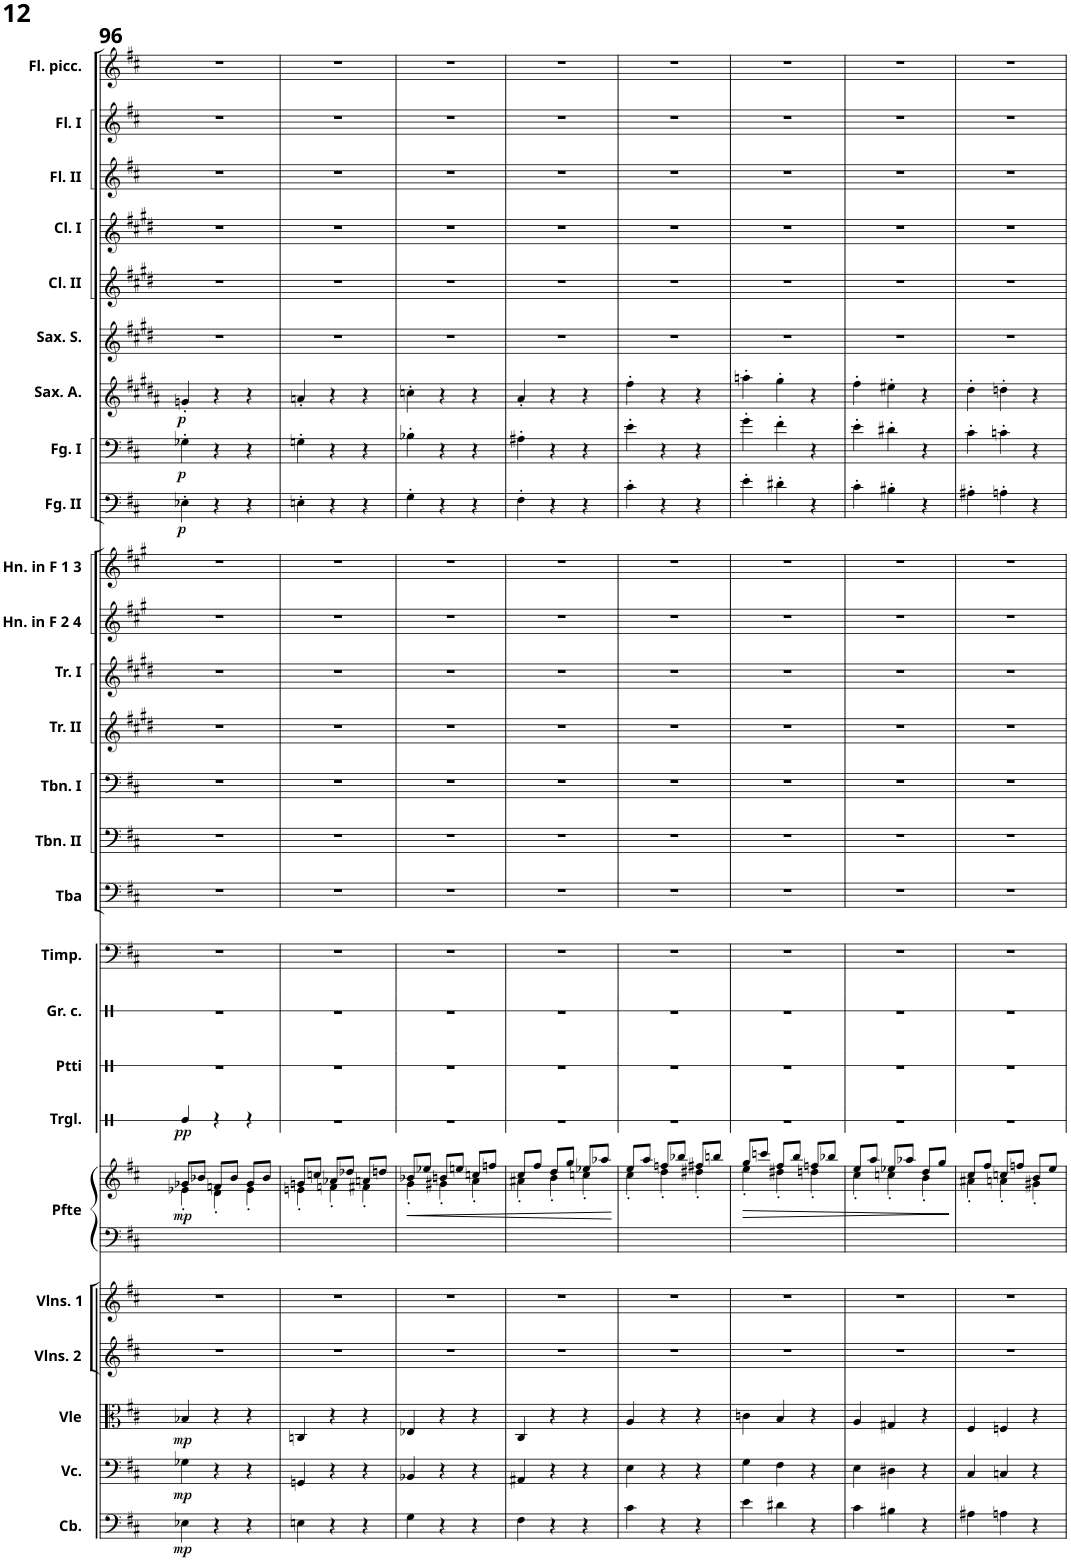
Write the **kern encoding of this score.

**kern	**dynam	**kern	**dynam	**kern	**dynam	**kern	**kern	**kern	**kern	**dynam	**kern	**kern	**kern	**kern	**kern	**kern	**kern	**kern	**kern	**kern	**dynam	**kern	**dynam	**kern	**dynam	**kern	**kern	**kern	**kern	**kern	**kern
*part24	*part24	*part23	*part23	*part22	*part22	*part21	*part20	*part19	*part19	*part19	*part18	*part17	*part16	*part15	*part14	*part13	*part12	*part11	*part10	*part9	*part9	*part8	*part8	*part7	*part7	*part6	*part5	*part4	*part3	*part2	*part1
*staff25	*staff25	*staff24	*staff24	*staff23	*staff23	*staff22	*staff21	*staff20	*staff19	*staff19/20	*staff18	*staff17	*staff16	*staff15	*staff14	*staff13	*staff12	*staff11	*staff10	*staff9	*staff9	*staff8	*staff8	*staff7	*staff7	*staff6	*staff5	*staff4	*staff3	*staff2	*staff1
*I"Contrabbassi	*	*I"Violoncelli	*	*I"Viole	*	*I"Violins 2	*I"Violins 1	*I"Pianoforte	*	*	*I"Grancassa	*I"Timpani	*I"Tuba	*I"Trombone 2	*I"Trombone 1	*I"Trumpet in Bb 1	*I"Trumpet in Bb 1	*I"Horn in F 2 &amp; 4	*I"Horn in F 1 &amp; 3	*I"Bassoon 2	*	*I"Bassoon 1	*	*I"Sassofono contralto	*	*I"Sassofono soprano	*I"Clarinet in Bb 2	*I"Clarinet in Bb 1	*I"Flute 2	*I"Flute 1	*I"Flauto piccolo
*I'Cb.	*	*I'Vc.	*	*I'Vle	*	*I'Vlns. 2	*I'Vlns. 1	*I'Pfte	*	*	*I'Gr. c.	*I'Timp.	*I'Tba	*	*	*	*I'Tr. I	*I'Hn. in F 2 4	*I'Hn. in F 1 3	*	*	*	*	*	*	*	*I'Cl. II	*I'Cl. I	*	*	*I'Fl. picc.
!!LO:PB:g=z
*clefF4	*	*clefF4	*	*clefC3	*	*clefG2	*clefG2	*clefF4	*clefG2	*	*clefX	*clefF4	*clefF4	*clefF4	*clefF4	*clefG2	*clefG2	*clefG2	*clefG2	*clefF4	*	*clefF4	*	*clefG2	*	*clefG2	*clefG2	*clefG2	*clefG2	*clefG2	*clefG2
*Trd7c12	*	*	*	*	*	*	*	*	*	*	*	*	*	*	*	*Trd1c2	*Trd1c2	*Trd4c7	*Trd4c7	*	*	*	*	*Trd5c9	*	*Trd1c2	*Trd1c2	*Trd1c2	*	*	*Trd-7c-12
*k[f#c#]	*	*k[f#c#]	*	*k[f#c#]	*	*k[f#c#]	*k[f#c#]	*k[f#c#]	*k[f#c#]	*	*k[]	*k[f#c#]	*k[f#c#]	*k[f#c#]	*k[f#c#]	*k[f#c#g#d#]	*k[f#c#g#d#]	*k[f#c#g#]	*k[f#c#g#]	*k[f#c#]	*	*k[f#c#]	*	*k[f#c#g#d#a#]	*	*k[f#c#g#d#]	*k[f#c#g#d#]	*k[f#c#g#d#]	*k[f#c#]	*k[f#c#]	*k[f#c#]
*M3/4	*	*M3/4	*	*M3/4	*	*M3/4	*M3/4	*M3/4	*M3/4	*	*M3/4	*M3/4	*M3/4	*M3/4	*M3/4	*M3/4	*M3/4	*M3/4	*M3/4	*M3/4	*	*M3/4	*	*M3/4	*	*M3/4	*M3/4	*M3/4	*M3/4	*M3/4	*M3/4
=96	=96	=96	=96	=96	=96	=96	=96	=96	=96	=96	=96	=96	=96	=96	=96	=96	=96	=96	=96	=96	=96	=96	=96	=96	=96	=96	=96	=96	=96	=96	=96
*	*	*	*	*	*	*	*	*	*^	*	*	*	*	*	*	*	*	*	*	*	*	*	*	*	*	*	*	*	*	*	*
!	!LO:DY:b	!	!LO:DY:b	!	!LO:DY:b	!	!	!	!	!	!LO:DY:b	!	!	!	!	!	!	!	!	!	!	!LO:DY:b	!	!LO:DY:b	!	!LO:DY:b	!	!	!	!	!	!
4E-X\	mp	4G-X\	mp	4B-X/	mp	2.r	2.r	2.ryy	8g-X/L	4e-X'\	mp	2.r	2.r	2.r	2.r	2.r	2.r	2.r	2.r	2.r	4E-X'\	p	4G-X'\	p	4gn'/	p	2.r	2.r	2.r	2.r	2.r	2.r
.	.	.	.	.	.	.	.	.	8b-X/J	.	.	.	.	.	.	.	.	.	.	.	.	.	.	.	.	.	.	.	.	.	.	.
4r	.	4r	.	4r	.	.	.	.	8fn/L	4d'\	.	.	.	.	.	.	.	.	.	.	4r	.	4r	.	4r	.	.	.	.	.	.	.
.	.	.	.	.	.	.	.	.	8b-/J	.	.	.	.	.	.	.	.	.	.	.	.	.	.	.	.	.	.	.	.	.	.	.
4r	.	4r	.	4r	.	.	.	.	8g-/L	4e-'\	.	.	.	.	.	.	.	.	.	.	4r	.	4r	.	4r	.	.	.	.	.	.	.
.	.	.	.	.	.	.	.	.	8b-/J	.	.	.	.	.	.	.	.	.	.	.	.	.	.	.	.	.	.	.	.	.	.	.
=97	=97	=97	=97	=97	=97	=97	=97	=97	=97	=97	=97	=97	=97	=97	=97	=97	=97	=97	=97	=97	=97	=97	=97	=97	=97	=97	=97	=97	=97	=97	=97	=97
4En\	.	4GGn/	.	4Cn/	.	2.r	2.r	2.ryy	8gn/L	4en'\	.	2.r	2.r	2.r	2.r	2.r	2.r	2.r	2.r	2.r	4En'\	.	4Gn'\	.	4an'/	.	2.r	2.r	2.r	2.r	2.r	2.r
.	.	.	.	.	.	.	.	.	8ccn/J	.	.	.	.	.	.	.	.	.	.	.	.	.	.	.	.	.	.	.	.	.	.	.
4r	.	4r	.	4r	.	.	.	.	8a-X/L	4fn'\	.	.	.	.	.	.	.	.	.	.	4r	.	4r	.	4r	.	.	.	.	.	.	.
.	.	.	.	.	.	.	.	.	8dd-X/J	.	.	.	.	.	.	.	.	.	.	.	.	.	.	.	.	.	.	.	.	.	.	.
4r	.	4r	.	4r	.	.	.	.	8an/L	4f#X'\	.	.	.	.	.	.	.	.	.	.	4r	.	4r	.	4r	.	.	.	.	.	.	.
.	.	.	.	.	.	.	.	.	8ddn/J	.	.	.	.	.	.	.	.	.	.	.	.	.	.	.	.	.	.	.	.	.	.	.
=98	=98	=98	=98	=98	=98	=98	=98	=98	=98	=98	=98	=98	=98	=98	=98	=98	=98	=98	=98	=98	=98	=98	=98	=98	=98	=98	=98	=98	=98	=98	=98	=98
!	!	!	!	!	!	!	!	!	!	!	!LO:HP:b	!	!	!	!	!	!	!	!	!	!	!	!	!	!	!	!	!	!	!	!	!
4G\	.	4BB-X/	.	4E-X/	.	2.r	2.r	2.ryy	8b-X/L	4g'\	<	2.r	2.r	2.r	2.r	2.r	2.r	2.r	2.r	2.r	4G'\	.	4B-X'\	.	4ccn'\	.	2.r	2.r	2.r	2.r	2.r	2.r
.	.	.	.	.	.	.	.	.	8ee-X/J	.	.	.	.	.	.	.	.	.	.	.	.	.	.	.	.	.	.	.	.	.	.	.
4r	.	4r	.	4r	.	.	.	.	8bn/L	4g#X'\	.	.	.	.	.	.	.	.	.	.	4r	.	4r	.	4r	.	.	.	.	.	.	.
.	.	.	.	.	.	.	.	.	8een/J	.	.	.	.	.	.	.	.	.	.	.	.	.	.	.	.	.	.	.	.	.	.	.
4r	.	4r	.	4r	.	.	.	.	8ccn/L	4a'\	.	.	.	.	.	.	.	.	.	.	4r	.	4r	.	4r	.	.	.	.	.	.	.
.	.	.	.	.	.	.	.	.	8ffn/J	.	.	.	.	.	.	.	.	.	.	.	.	.	.	.	.	.	.	.	.	.	.	.
=99	=99	=99	=99	=99	=99	=99	=99	=99	=99	=99	=99	=99	=99	=99	=99	=99	=99	=99	=99	=99	=99	=99	=99	=99	=99	=99	=99	=99	=99	=99	=99	=99
4F#\	.	4AA#X/	.	4C#/	.	2.r	2.r	2.ryy	8cc#/L	4a#X'\	.	2.r	2.r	2.r	2.r	2.r	2.r	2.r	2.r	2.r	4F#'\	.	4A#X'\	.	4a#'/	.	2.r	2.r	2.r	2.r	2.r	2.r
.	.	.	.	.	.	.	.	.	8ff#/J	.	.	.	.	.	.	.	.	.	.	.	.	.	.	.	.	.	.	.	.	.	.	.
4r	.	4r	.	4r	.	.	.	.	8dd/L	4b'\	.	.	.	.	.	.	.	.	.	.	4r	.	4r	.	4r	.	.	.	.	.	.	.
.	.	.	.	.	.	.	.	.	8gg/J	.	.	.	.	.	.	.	.	.	.	.	.	.	.	.	.	.	.	.	.	.	.	.
4r	.	4r	.	4r	.	.	.	.	8ee-X/L	4ccn'\	.	.	.	.	.	.	.	.	.	.	4r	.	4r	.	4r	.	.	.	.	.	.	.
.	.	.	.	.	.	.	.	.	8aa-X/J	.	.	.	.	.	.	.	.	.	.	.	.	.	.	.	.	.	.	.	.	.	.	.
*	*	*	*	*	*	*	*	*	*v	*v	*	*	*	*	*	*	*	*	*	*	*	*	*	*	*	*	*	*	*	*	*	*
.	.	.	.	.	.	.	.	.	.	[	.	.	.	.	.	.	.	.	.	.	.	.	.	.	.	.	.	.	.	.	.
=100	=100	=100	=100	=100	=100	=100	=100	=100	=100	=100	=100	=100	=100	=100	=100	=100	=100	=100	=100	=100	=100	=100	=100	=100	=100	=100	=100	=100	=100	=100	=100
*	*	*	*	*	*	*	*	*	*^	*	*	*	*	*	*	*	*	*	*	*	*	*	*	*	*	*	*	*	*	*	*
4c#\	.	4E\	.	4A/	.	2.r	2.r	2.ryy	8ee/L	4cc#'\	.	2.r	2.r	2.r	2.r	2.r	2.r	2.r	2.r	2.r	4c#'\	.	4e'\	.	4ff#'\	.	2.r	2.r	2.r	2.r	2.r	2.r
.	.	.	.	.	.	.	.	.	8aa/J	.	.	.	.	.	.	.	.	.	.	.	.	.	.	.	.	.	.	.	.	.	.	.
4r	.	4r	.	4r	.	.	.	.	8ffn/L	4dd'\	.	.	.	.	.	.	.	.	.	.	4r	.	4r	.	4r	.	.	.	.	.	.	.
.	.	.	.	.	.	.	.	.	8bb-X/J	.	.	.	.	.	.	.	.	.	.	.	.	.	.	.	.	.	.	.	.	.	.	.
4r	.	4r	.	4r	.	.	.	.	8ff#X/L	4dd#X'\	.	.	.	.	.	.	.	.	.	.	4r	.	4r	.	4r	.	.	.	.	.	.	.
.	.	.	.	.	.	.	.	.	8bbn/J	.	.	.	.	.	.	.	.	.	.	.	.	.	.	.	.	.	.	.	.	.	.	.
=101	=101	=101	=101	=101	=101	=101	=101	=101	=101	=101	=101	=101	=101	=101	=101	=101	=101	=101	=101	=101	=101	=101	=101	=101	=101	=101	=101	=101	=101	=101	=101	=101
!	!	!	!	!	!	!	!	!	!	!	!LO:HP:b	!	!	!	!	!	!	!	!	!	!	!	!	!	!	!	!	!	!	!	!	!
4e\	.	4G\	.	4cn\	.	2.r	2.r	2.ryy	8gg/L	4ee'\	>	2.r	2.r	2.r	2.r	2.r	2.r	2.r	2.r	2.r	4e'\	.	4g'\	.	4aan'\	.	2.r	2.r	2.r	2.r	2.r	2.r
.	.	.	.	.	.	.	.	.	8cccn/J	.	.	.	.	.	.	.	.	.	.	.	.	.	.	.	.	.	.	.	.	.	.	.
4d#X\	.	4F#\	.	4B/	.	.	.	.	8ff#/L	4dd#X'\	.	.	.	.	.	.	.	.	.	.	4d#X'\	.	4f#'\	.	4gg#'\	.	.	.	.	.	.	.
.	.	.	.	.	.	.	.	.	8bb/J	.	.	.	.	.	.	.	.	.	.	.	.	.	.	.	.	.	.	.	.	.	.	.
4r	.	4r	.	4r	.	.	.	.	8ffn/L	4ddn'\	.	.	.	.	.	.	.	.	.	.	4r	.	4r	.	4r	.	.	.	.	.	.	.
.	.	.	.	.	.	.	.	.	8bb-X/J	.	.	.	.	.	.	.	.	.	.	.	.	.	.	.	.	.	.	.	.	.	.	.
=102	=102	=102	=102	=102	=102	=102	=102	=102	=102	=102	=102	=102	=102	=102	=102	=102	=102	=102	=102	=102	=102	=102	=102	=102	=102	=102	=102	=102	=102	=102	=102	=102
4c#\	.	4E\	.	4A/	.	2.r	2.r	2.ryy	8ee/L	4cc#'\	.	2.r	2.r	2.r	2.r	2.r	2.r	2.r	2.r	2.r	4c#'\	.	4e'\	.	4ff#'\	.	2.r	2.r	2.r	2.r	2.r	2.r
.	.	.	.	.	.	.	.	.	8aa/J	.	.	.	.	.	.	.	.	.	.	.	.	.	.	.	.	.	.	.	.	.	.	.
4B#X\	.	4D#X\	.	4G#X/	.	.	.	.	8ee-X/L	4ccn'\	.	.	.	.	.	.	.	.	.	.	4B#X'\	.	4d#X'\	.	4ee#X'\	.	.	.	.	.	.	.
.	.	.	.	.	.	.	.	.	8aa-X/J	.	.	.	.	.	.	.	.	.	.	.	.	.	.	.	.	.	.	.	.	.	.	.
4r	.	4r	.	4r	.	.	.	.	8dd/L	4b'\	.	.	.	.	.	.	.	.	.	.	4r	.	4r	.	4r	.	.	.	.	.	.	.
.	.	.	.	.	.	.	.	.	8gg/J	.	.	.	.	.	.	.	.	.	.	.	.	.	.	.	.	.	.	.	.	.	.	.
*	*	*	*	*	*	*	*	*	*v	*v	*	*	*	*	*	*	*	*	*	*	*	*	*	*	*	*	*	*	*	*	*	*
.	.	.	.	.	.	.	.	.	.	]	.	.	.	.	.	.	.	.	.	.	.	.	.	.	.	.	.	.	.	.	.
=103	=103	=103	=103	=103	=103	=103	=103	=103	=103	=103	=103	=103	=103	=103	=103	=103	=103	=103	=103	=103	=103	=103	=103	=103	=103	=103	=103	=103	=103	=103	=103
*	*	*	*	*	*	*	*	*	*^	*	*	*	*	*	*	*	*	*	*	*	*	*	*	*	*	*	*	*	*	*	*
4A#X\	.	4C#/	.	4F#/	.	2.r	2.r	4G	8cc#/L	4a#X'\	.	2.r	2.r	2.r	2.r	2.r	2.r	2.r	2.r	2.r	4A#X'\	.	4c#'\	.	4dd#'\	.	2.r	2.r	2.r	2.r	2.r	2.r
.	.	.	.	.	.	.	.	.	8ff#/J	.	.	.	.	.	.	.	.	.	.	.	.	.	.	.	.	.	.	.	.	.	.	.
4An\	.	4Cn/	.	4Fn/	.	.	.	4ryy	8ccn/L	4an'\	.	.	.	.	.	.	.	.	.	.	4An'\	.	4cn'\	.	4ddn'\	.	.	.	.	.	.	.
.	.	.	.	.	.	.	.	.	8ffn/J	.	.	.	.	.	.	.	.	.	.	.	.	.	.	.	.	.	.	.	.	.	.	.
4r	.	4r	.	4r	.	.	.	4ryy	8b/L	4g#X'\	.	.	.	.	.	.	.	.	.	.	4r	.	4r	.	4r	.	.	.	.	.	.	.
.	.	.	.	.	.	.	.	.	8ee/J	.	.	.	.	.	.	.	.	.	.	.	.	.	.	.	.	.	.	.	.	.	.	.
*	*	*	*	*	*	*	*	*	*v	*v	*	*	*	*	*	*	*	*	*	*	*	*	*	*	*	*	*	*	*	*	*	*
=	=	=	=	=	=	=	=	=	=	=	=	=	=	=	=	=	=	=	=	=	=	=	=	=	=	=	=	=	=	=	=
*-	*-	*-	*-	*-	*-	*-	*-	*-	*-	*-	*-	*-	*-	*-	*-	*-	*-	*-	*-	*-	*-	*-	*-	*-	*-	*-	*-	*-	*-	*-	*-
